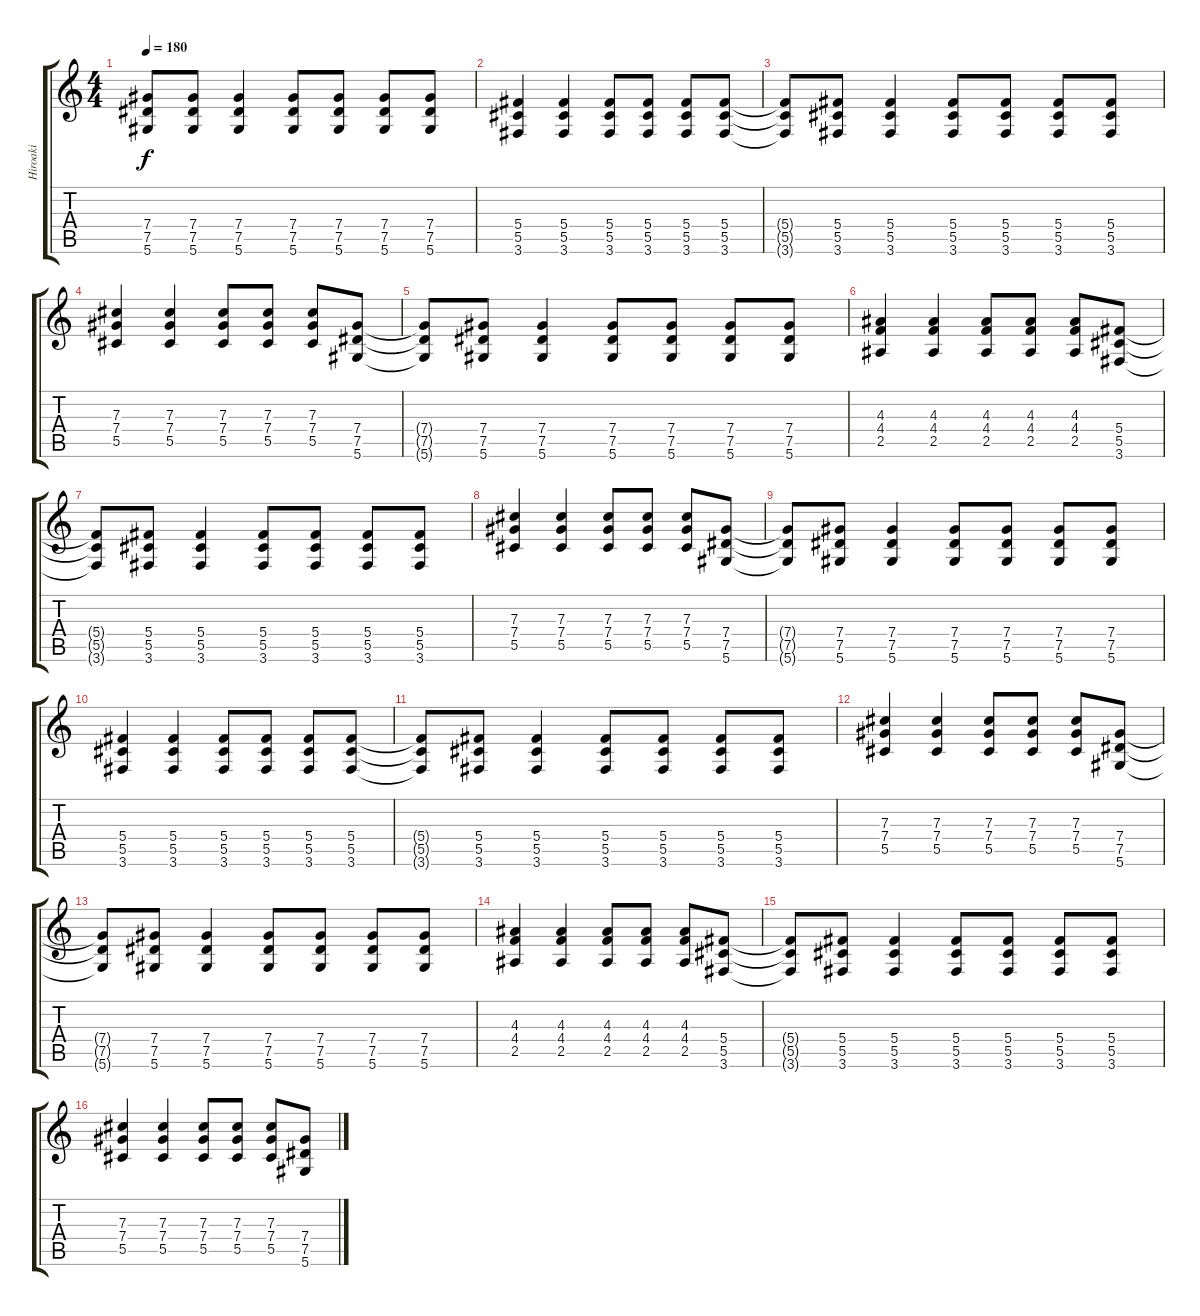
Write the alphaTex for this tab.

\track ("Hiroaki" "Hiroaki") {instrument overdrivenguitar}
\staff {score tabs}
\tuning (Eb4 Bb3 Gb3 Db3 Ab2 Eb2) {hide}
\ts (4 4)
\tempo 180
\clef g2
\ks c
(7.4{t} 7.5{t} 5.6{t}).8{dy f} (7.4 7.5 5.6).8 (7.4 7.5 5.6).4 (7.4 7.5 5.6).8 (7.4 7.5 5.6).8 (7.4 7.5 5.6).8 (7.4 7.5 5.6).8 |
(5.4 5.5 3.6).4 (5.4 5.5 3.6).4 (5.4 5.5 3.6).8 (5.4 5.5 3.6).8 (5.4 5.5 3.6).8 (5.4 5.5 3.6).8 |
(5.4{t} 5.5{t} 3.6{t}).8 (5.4 5.5 3.6).8 (5.4 5.5 3.6).4 (5.4 5.5 3.6).8 (5.4 5.5 3.6).8 (5.4 5.5 3.6).8 (5.4 5.5 3.6).8 |
(7.3 7.4 5.5).4 (7.3 7.4 5.5).4 (7.3 7.4 5.5).8 (7.3 7.4 5.5).8 (7.3 7.4 5.5).8 (7.4 7.5 5.6).8 |
(7.4{t} 7.5{t} 5.6{t}).8 (7.4 7.5 5.6).8 (7.4 7.5 5.6).4 (7.4 7.5 5.6).8 (7.4 7.5 5.6).8 (7.4 7.5 5.6).8 (7.4 7.5 5.6).8 |
(4.3 4.4 2.5).4 (4.3 4.4 2.5).4 (4.3 4.4 2.5).8 (4.3 4.4 2.5).8 (4.3 4.4 2.5).8 (5.4 5.5 3.6).8 |
(5.4{t} 5.5{t} 3.6{t}).8 (5.4 5.5 3.6).8 (5.4 5.5 3.6).4 (5.4 5.5 3.6).8 (5.4 5.5 3.6).8 (5.4 5.5 3.6).8 (5.4 5.5 3.6).8 |
(7.3 7.4 5.5).4 (7.3 7.4 5.5).4 (7.3 7.4 5.5).8 (7.3 7.4 5.5).8 (7.3 7.4 5.5).8 (7.4 7.5 5.6).8 |
(7.4{t} 7.5{t} 5.6{t}).8 (7.4 7.5 5.6).8 (7.4 7.5 5.6).4 (7.4 7.5 5.6).8 (7.4 7.5 5.6).8 (7.4 7.5 5.6).8 (7.4 7.5 5.6).8 |
(5.4 5.5 3.6).4 (5.4 5.5 3.6).4 (5.4 5.5 3.6).8 (5.4 5.5 3.6).8 (5.4 5.5 3.6).8 (5.4 5.5 3.6).8 |
(5.4{t} 5.5{t} 3.6{t}).8 (5.4 5.5 3.6).8 (5.4 5.5 3.6).4 (5.4 5.5 3.6).8 (5.4 5.5 3.6).8 (5.4 5.5 3.6).8 (5.4 5.5 3.6).8 |
(7.3 7.4 5.5).4 (7.3 7.4 5.5).4 (7.3 7.4 5.5).8 (7.3 7.4 5.5).8 (7.3 7.4 5.5).8 (7.4 7.5 5.6).8 |
(7.4{t} 7.5{t} 5.6{t}).8 (7.4 7.5 5.6).8 (7.4 7.5 5.6).4 (7.4 7.5 5.6).8 (7.4 7.5 5.6).8 (7.4 7.5 5.6).8 (7.4 7.5 5.6).8 |
(4.3 4.4 2.5).4 (4.3 4.4 2.5).4 (4.3 4.4 2.5).8 (4.3 4.4 2.5).8 (4.3 4.4 2.5).8 (5.4 5.5 3.6).8 |
(5.4{t} 5.5{t} 3.6{t}).8 (5.4 5.5 3.6).8 (5.4 5.5 3.6).4 (5.4 5.5 3.6).8 (5.4 5.5 3.6).8 (5.4 5.5 3.6).8 (5.4 5.5 3.6).8 |
(7.3 7.4 5.5).4 (7.3 7.4 5.5).4 (7.3 7.4 5.5).8 (7.3 7.4 5.5).8 (7.3 7.4 5.5).8 (7.4 7.5 5.6).8
